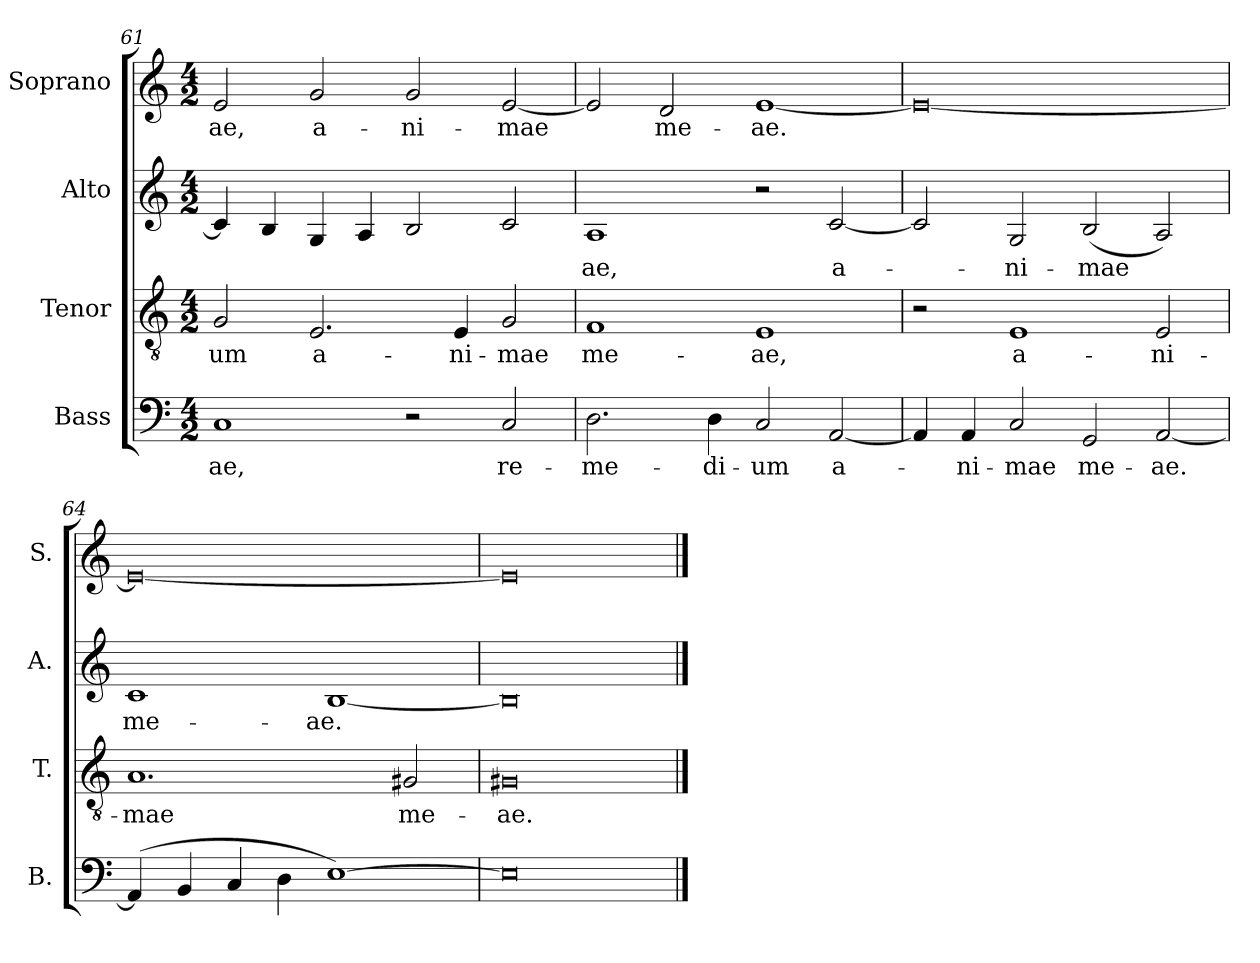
**kern	**text	**kern	**text	**kern	**text	**kern	**text
*part4	*part4	*part3	*part3	*part2	*part2	*part1	*part1
*staff4	*staff4	*staff3	*staff3	*staff2	*staff2	*staff1	*staff1
*I"Bass	*	*I"Tenor	*	*I"Alto	*	*I"Soprano	*
*I'B.	*	*I'T.	*	*I'A.	*	*I'S.	*
*clefF4	*	*clefGv2	*	*clefG2	*	*clefG2	*
*	*	*ITrd7c12	*	*	*	*	*
*k[]	*	*k[]	*	*k[]	*	*k[]	*
*C:	*	*C:	*	*C:	*	*C:	*
*M4/2	*	*M4/2	*	*M4/2	*	*M4/2	*
=61	=61	=61	=61	=61	=61	=61	=61
!	!LO:LY:b:color=#000000	!	!	!	!	!	!
!	!	!	!LO:LY:b:color=#000000	!	!	!	!
!	!	!	!	!	!	!	!LO:LY:b:color=#000000
1Ci	-ae,	2GGi/	-um	4ci/]	.	2ei/	-ae,
.	.	.	.	4Bi/	.	.	.
!	!	!	!LO:LY:b:color=#000000	!	!	!	!
!	!	!	!	!	!	!	!LO:LY:b:color=#000000
.	.	2.EEi/	a-	4Gi/	.	2gi/	a-
.	.	.	.	4Ai/	.	.	.
!	!	!	!	!	!	!	!LO:LY:b:color=#000000
2r	.	.	.	2Bi/	.	2gi/	-ni-
!	!	!	!LO:LY:b:color=#000000	!	!	!	!
.	.	4EEi/	-ni-	.	.	.	.
!	!LO:LY:b:color=#000000	!	!	!	!	!	!
!	!	!	!LO:LY:b:color=#000000	!	!	!	!
!	!	!	!	!	!	!	!LO:LY:b:color=#000000
2Ci/	re-	2GGi/	-mae	2ci/	.	[2ei/	-mae
=62	=62	=62	=62	=62	=62	=62	=62
!	!LO:LY:b:color=#000000	!	!	!	!	!	!
!	!	!	!LO:LY:b:color=#000000	!	!	!	!
!	!	!	!	!	!LO:LY:b:color=#000000	!	!
2.Di\	-me-	1FFi	me-	1Ai	-ae,	2ei/]	.
!	!	!	!	!	!	!	!LO:LY:b:color=#000000
.	.	.	.	.	.	2di/	me-
!	!LO:LY:b:color=#000000	!	!	!	!	!	!
4Di\	-di-	.	.	.	.	.	.
!	!LO:LY:b:color=#000000	!	!	!	!	!	!
!	!	!	!LO:LY:b:color=#000000	!	!	!	!
!	!	!	!	!	!	!	!LO:LY:b:color=#000000
2Ci/	-um	1EEi	-ae,	2r	.	[1ei	-ae.
!	!LO:LY:b:color=#000000	!	!	!	!	!	!
!	!	!	!	!	!LO:LY:b:color=#000000	!	!
[2AAi/	a-	.	.	[2ci/	a-	.	.
=63	=63	=63	=63	=63	=63	=63	=63
4AAi/]	.	2r	.	2ci/]	.	0ei_	.
!	!LO:LY:b:color=#000000	!	!	!	!	!	!
4AAi/	-ni-	.	.	.	.	.	.
!	!LO:LY:b:color=#000000	!	!	!	!	!	!
!	!	!	!LO:LY:b:color=#000000	!	!	!	!
!	!	!	!	!	!LO:LY:b:color=#000000	!	!
2Ci/	-mae	1EEi	a-	2Gi/	-ni-	.	.
!	!LO:LY:b:color=#000000	!	!	!	!	!	!
!	!	!	!	!	!LO:LY:b:color=#000000	!	!
2GGi/	me-	.	.	(2Bi/	-mae	.	.
!	!LO:LY:b:color=#000000	!	!	!	!	!	!
!	!	!	!LO:LY:b:color=#000000	!	!	!	!
[2AAi/	-ae.	2EEi/	-ni-	2Ai/)	.	.	.
=64	=64	=64	=64	=64	=64	=64	=64
!	!	!	!LO:LY:b:color=#000000	!	!	!	!
!	!	!	!	!	!LO:LY:b:color=#000000	!	!
(4AAi/]	.	1.AAi	-mae	1ci	me-	0ei_	.
4BBi/	.	.	.	.	.	.	.
4Ci/	.	.	.	.	.	.	.
4Di\	.	.	.	.	.	.	.
!	!	!	!	!	!LO:LY:b:color=#000000	!	!
[1Ei)	.	.	.	[1Bi	-ae.	.	.
!	!	!	!LO:LY:b:color=#000000	!	!	!	!
.	.	2GG#Xi/	me-	.	.	.	.
=65	=65	=65	=65	=65	=65	=65	=65
!	!	!	!LO:LY:b:color=#000000	!	!	!	!
0Ei]	.	0GG#Xi	-ae.	0Bi]	.	0ei]	.
==	==	==	==	==	==	==	==
*-	*-	*-	*-	*-	*-	*-	*-
